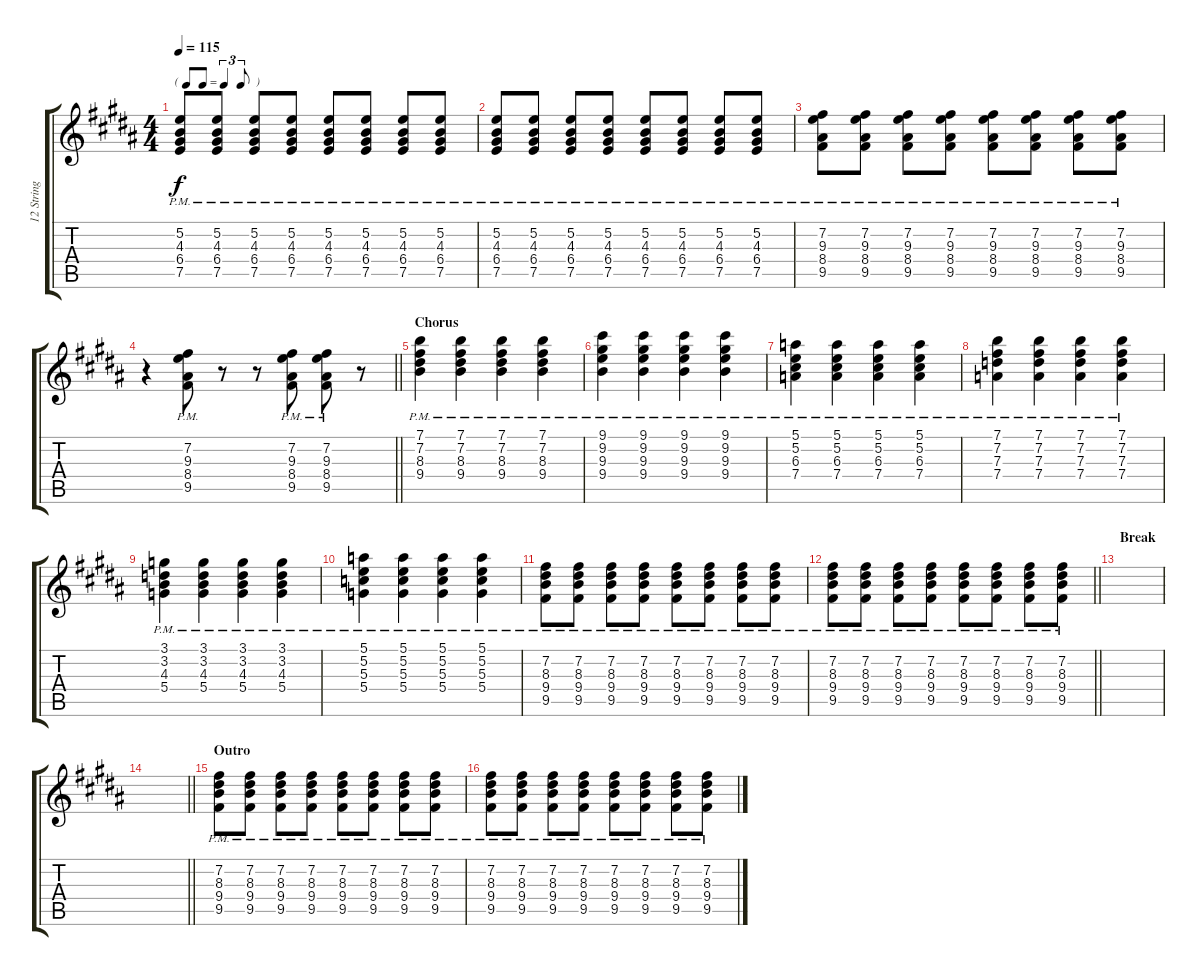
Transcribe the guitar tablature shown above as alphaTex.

\track ("12 String Guitar" "12 String ") {instrument electricguitarclean}
\staff {score tabs}
\tuning (E4 B3 G3 D3 A2 E2) {hide}
\ts (4 4)
\tf triplet8th
\tempo 115
\clef g2
\ks b
(5.2{pm} 4.3{pm} 6.4{pm} 7.5{pm}).8{dy f} (5.2{pm} 4.3{pm} 6.4{pm} 7.5{pm}).8 (5.2{pm} 4.3{pm} 6.4{pm} 7.5{pm}).8 (5.2{pm} 4.3{pm} 6.4{pm} 7.5{pm}).8 (5.2{pm} 4.3{pm} 6.4{pm} 7.5{pm}).8 (5.2{pm} 4.3{pm} 6.4{pm} 7.5{pm}).8 (5.2{pm} 4.3{pm} 6.4{pm} 7.5{pm}).8 (5.2{pm} 4.3{pm} 6.4{pm} 7.5{pm}).8 |
(5.2{pm} 4.3{pm} 6.4{pm} 7.5{pm}).8 (5.2{pm} 4.3{pm} 6.4{pm} 7.5{pm}).8 (5.2{pm} 4.3{pm} 6.4{pm} 7.5{pm}).8 (5.2{pm} 4.3{pm} 6.4{pm} 7.5{pm}).8 (5.2{pm} 4.3{pm} 6.4{pm} 7.5{pm}).8 (5.2{pm} 4.3{pm} 6.4{pm} 7.5{pm}).8 (5.2{pm} 4.3{pm} 6.4{pm} 7.5{pm}).8 (5.2{pm} 4.3{pm} 6.4{pm} 7.5{pm}).8 |
(7.2{pm} 9.3{pm} 8.4{pm} 9.5{pm}).8 (7.2{pm} 9.3{pm} 8.4{pm} 9.5{pm}).8 (7.2{pm} 9.3{pm} 8.4{pm} 9.5{pm}).8 (7.2{pm} 9.3{pm} 8.4{pm} 9.5{pm}).8 (7.2{pm} 9.3{pm} 8.4{pm} 9.5{pm}).8 (7.2{pm} 9.3{pm} 8.4{pm} 9.5{pm}).8 (7.2{pm} 9.3{pm} 8.4{pm} 9.5{pm}).8 (7.2{pm} 9.3{pm} 8.4{pm} 9.5{pm}).8 |
\barLineRight lightlight
r.4 (7.2{pm} 9.3{pm} 8.4{pm} 9.5{pm}).8 r.8 r.8 (7.2{pm} 9.3{pm} 8.4{pm} 9.5{pm}).8 (7.2{pm} 9.3{pm} 8.4{pm} 9.5{pm}).8 r.8 |
\section ("" "Chorus")
(7.1{pm} 7.2{pm} 8.3{pm} 9.4{pm}).4 (7.1{pm} 7.2{pm} 8.3{pm} 9.4{pm}).4 (7.1{pm} 7.2{pm} 8.3{pm} 9.4{pm}).4 (7.1{pm} 7.2{pm} 8.3{pm} 9.4{pm}).4 |
(9.1{pm} 9.2{pm} 9.3{pm} 9.4{pm}).4 (9.1{pm} 9.2{pm} 9.3{pm} 9.4{pm}).4 (9.1{pm} 9.2{pm} 9.3{pm} 9.4{pm}).4 (9.1{pm} 9.2{pm} 9.3{pm} 9.4{pm}).4 |
(5.1{pm} 5.2{pm} 6.3{pm} 7.4{pm}).4 (5.1{pm} 5.2{pm} 6.3{pm} 7.4{pm}).4 (5.1{pm} 5.2{pm} 6.3{pm} 7.4{pm}).4 (5.1{pm} 5.2{pm} 6.3{pm} 7.4{pm}).4 |
(7.1{pm} 7.2{pm} 7.3{pm} 7.4{pm}).4 (7.1{pm} 7.2{pm} 7.3{pm} 7.4{pm}).4 (7.1{pm} 7.2{pm} 7.3{pm} 7.4{pm}).4 (7.1{pm} 7.2{pm} 7.3{pm} 7.4{pm}).4 |
(3.1{pm} 3.2{pm} 4.3{pm} 5.4{pm}).4 (3.1{pm} 3.2{pm} 4.3{pm} 5.4{pm}).4 (3.1{pm} 3.2{pm} 4.3{pm} 5.4{pm}).4 (3.1{pm} 3.2{pm} 4.3{pm} 5.4{pm}).4 |
(5.1{pm} 5.2{pm} 5.3{pm} 5.4{pm}).4 (5.1{pm} 5.2{pm} 5.3{pm} 5.4{pm}).4 (5.1{pm} 5.2{pm} 5.3{pm} 5.4{pm}).4 (5.1{pm} 5.2{pm} 5.3{pm} 5.4{pm}).4 |
(7.2{pm} 8.3{pm} 9.4{pm} 9.5{pm}).8 (7.2{pm} 8.3{pm} 9.4{pm} 9.5{pm}).8 (7.2{pm} 8.3{pm} 9.4{pm} 9.5{pm}).8 (7.2{pm} 8.3{pm} 9.4{pm} 9.5{pm}).8 (7.2{pm} 8.3{pm} 9.4{pm} 9.5{pm}).8 (7.2{pm} 8.3{pm} 9.4{pm} 9.5{pm}).8 (7.2{pm} 8.3{pm} 9.4{pm} 9.5{pm}).8 (7.2{pm} 8.3{pm} 9.4{pm} 9.5{pm}).8 |
\barLineRight lightlight
(7.2{pm} 8.3{pm} 9.4{pm} 9.5{pm}).8 (7.2{pm} 8.3{pm} 9.4{pm} 9.5{pm}).8 (7.2{pm} 8.3{pm} 9.4{pm} 9.5{pm}).8 (7.2{pm} 8.3{pm} 9.4{pm} 9.5{pm}).8 (7.2{pm} 8.3{pm} 9.4{pm} 9.5{pm}).8 (7.2{pm} 8.3{pm} 9.4{pm} 9.5{pm}).8 (7.2{pm} 8.3{pm} 9.4{pm} 9.5{pm}).8 (7.2{pm} 8.3{pm} 9.4{pm} 9.5{pm}).8 |
\section ("" "Break")
|
\barLineRight lightlight
|
\section ("" "Outro")
(7.2{pm} 8.3{pm} 9.4{pm} 9.5{pm}).8 (7.2{pm} 8.3{pm} 9.4{pm} 9.5{pm}).8 (7.2{pm} 8.3{pm} 9.4{pm} 9.5{pm}).8 (7.2{pm} 8.3{pm} 9.4{pm} 9.5{pm}).8 (7.2{pm} 8.3{pm} 9.4{pm} 9.5{pm}).8 (7.2{pm} 8.3{pm} 9.4{pm} 9.5{pm}).8 (7.2{pm} 8.3{pm} 9.4{pm} 9.5{pm}).8 (7.2{pm} 8.3{pm} 9.4{pm} 9.5{pm}).8 |
(7.2{pm} 8.3{pm} 9.4{pm} 9.5{pm}).8 (7.2{pm} 8.3{pm} 9.4{pm} 9.5{pm}).8 (7.2{pm} 8.3{pm} 9.4{pm} 9.5{pm}).8 (7.2{pm} 8.3{pm} 9.4{pm} 9.5{pm}).8 (7.2{pm} 8.3{pm} 9.4{pm} 9.5{pm}).8 (7.2{pm} 8.3{pm} 9.4{pm} 9.5{pm}).8 (7.2{pm} 8.3{pm} 9.4{pm} 9.5{pm}).8 (7.2{pm} 8.3{pm} 9.4{pm} 9.5{pm}).8
